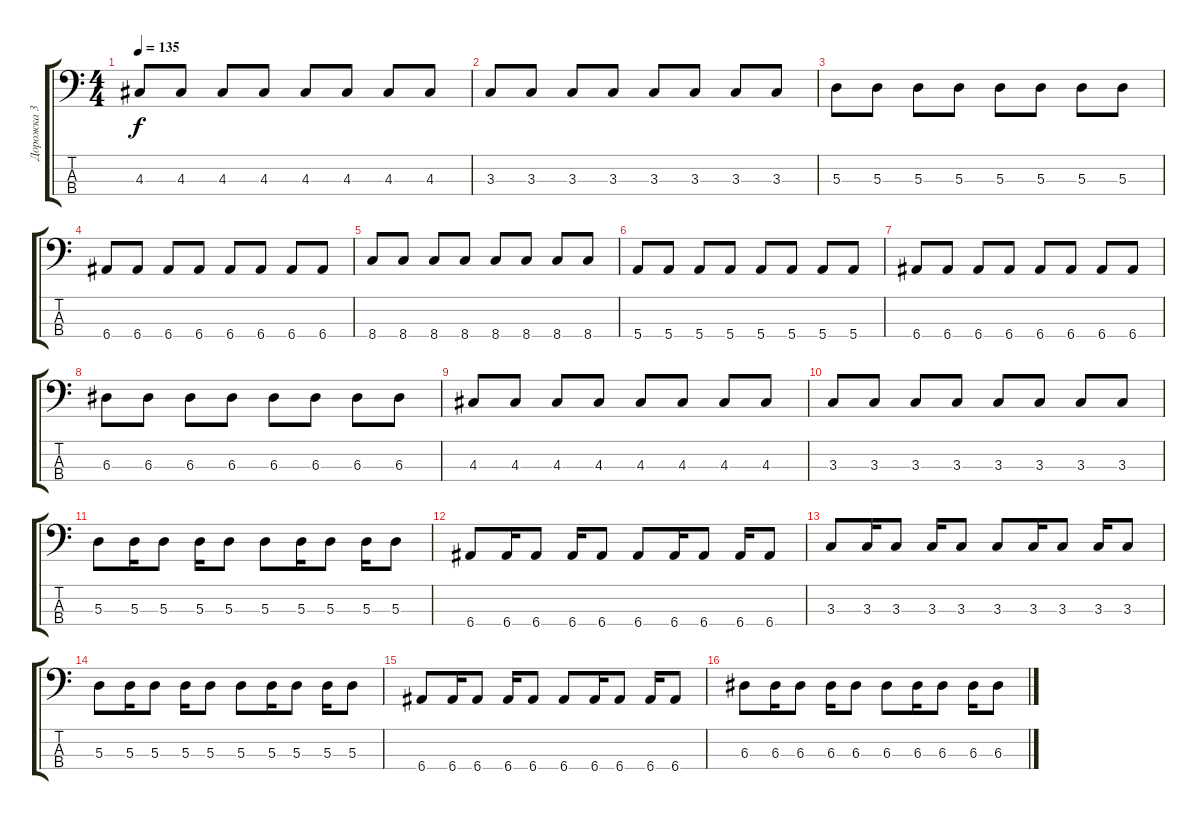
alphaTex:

\track ("Дорожка 3" "Дорожка 3") {instrument electricbasspick}
\staff {score tabs}
\tuning (G2 D2 A1 E1) {hide}
\ts (4 4)
\tempo 135
\clef f4
\ks c
4.3.8{dy f} 4.3.8 4.3.8 4.3.8 4.3.8 4.3.8 4.3.8 4.3.8 |
3.3.8 3.3.8 3.3.8 3.3.8 3.3.8 3.3.8 3.3.8 3.3.8 |
5.3.8 5.3.8 5.3.8 5.3.8 5.3.8 5.3.8 5.3.8 5.3.8 |
6.4.8 6.4.8 6.4.8 6.4.8 6.4.8 6.4.8 6.4.8 6.4.8 |
8.4.8 8.4.8 8.4.8 8.4.8 8.4.8 8.4.8 8.4.8 8.4.8 |
5.4.8 5.4.8 5.4.8 5.4.8 5.4.8 5.4.8 5.4.8 5.4.8 |
6.4.8 6.4.8 6.4.8 6.4.8 6.4.8 6.4.8 6.4.8 6.4.8 |
6.3.8 6.3.8 6.3.8 6.3.8 6.3.8 6.3.8 6.3.8 6.3.8 |
4.3.8 4.3.8 4.3.8 4.3.8 4.3.8 4.3.8 4.3.8 4.3.8 |
3.3.8 3.3.8 3.3.8 3.3.8 3.3.8 3.3.8 3.3.8 3.3.8 |
5.3.8 5.3.16 5.3.8 5.3.16 5.3.8 5.3.8 5.3.16 5.3.8 5.3.16 5.3.8 |
6.4.8 6.4.16 6.4.8 6.4.16 6.4.8 6.4.8 6.4.16 6.4.8 6.4.16 6.4.8 |
3.3.8 3.3.16 3.3.8 3.3.16 3.3.8 3.3.8 3.3.16 3.3.8 3.3.16 3.3.8 |
5.3.8 5.3.16 5.3.8 5.3.16 5.3.8 5.3.8 5.3.16 5.3.8 5.3.16 5.3.8 |
6.4.8 6.4.16 6.4.8 6.4.16 6.4.8 6.4.8 6.4.16 6.4.8 6.4.16 6.4.8 |
6.3.8 6.3.16 6.3.8 6.3.16 6.3.8 6.3.8 6.3.16 6.3.8 6.3.16 6.3.8
